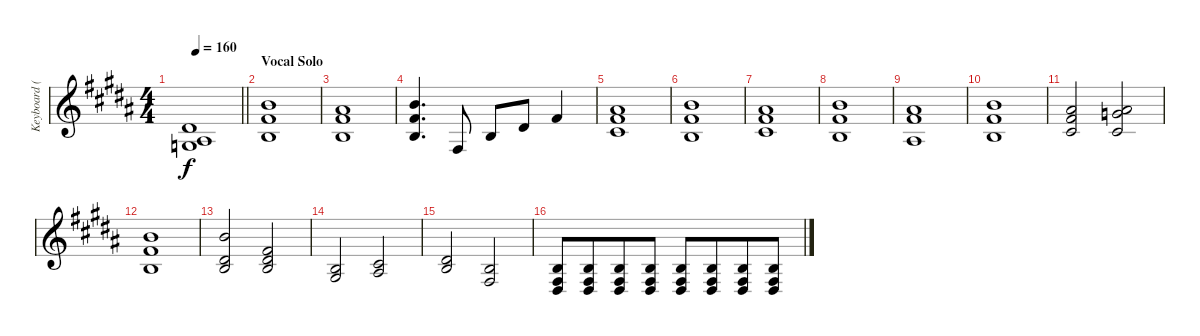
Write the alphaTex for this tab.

\track ("Keyboard (L)" "Keyboard (") {instrument acousticgrandpiano}
\staff {score}
\tuning (E4 B3 G3 D3 A2 E2 B1) {hide}
\ts (4 4)
\tempo 160
\clef g2
\barLineRight lightlight
\ks b
(4.2 0.3 8.4).1{dy f} |
\section ("" "Vocal Solo")
(7.1 7.2 4.3).1 |
(2.1 0.2 15.3).1 |
(2.1 0.2 16.3).4{d} 4.4.8 0.2.8 4.2.8 2.1.4 |
(2.1 2.2 15.3).1 |
(2.1 0.2 16.3).1 |
(2.1 2.2 20.4).1 |
(2.1 0.2 16.3).1 |
(2.1 11.2 3.3).1 |
(2.1 0.2 16.3).1 |
(2.1 2.2 15.3).2 (3.1 2.2 15.3).2 |
(2.1 0.2 16.3).1 |
(7.1 0.2 8.3).2 (2.1 0.2 8.3).2 |
(0.2 1.3).2 (2.2 3.3).2 |
(0.2 8.3).2 (0.2 4.4).2 |
(0.2 1.4 9.5).8 (0.2 1.4 9.5).8{beam merge} (0.2 1.4 9.5).8 (0.2 1.4 9.5).8{beam split} (0.2 1.4 9.5).8 (0.2 1.4 9.5).8{beam merge} (0.2 1.4 9.5).8 (0.2 1.4 9.5).8
